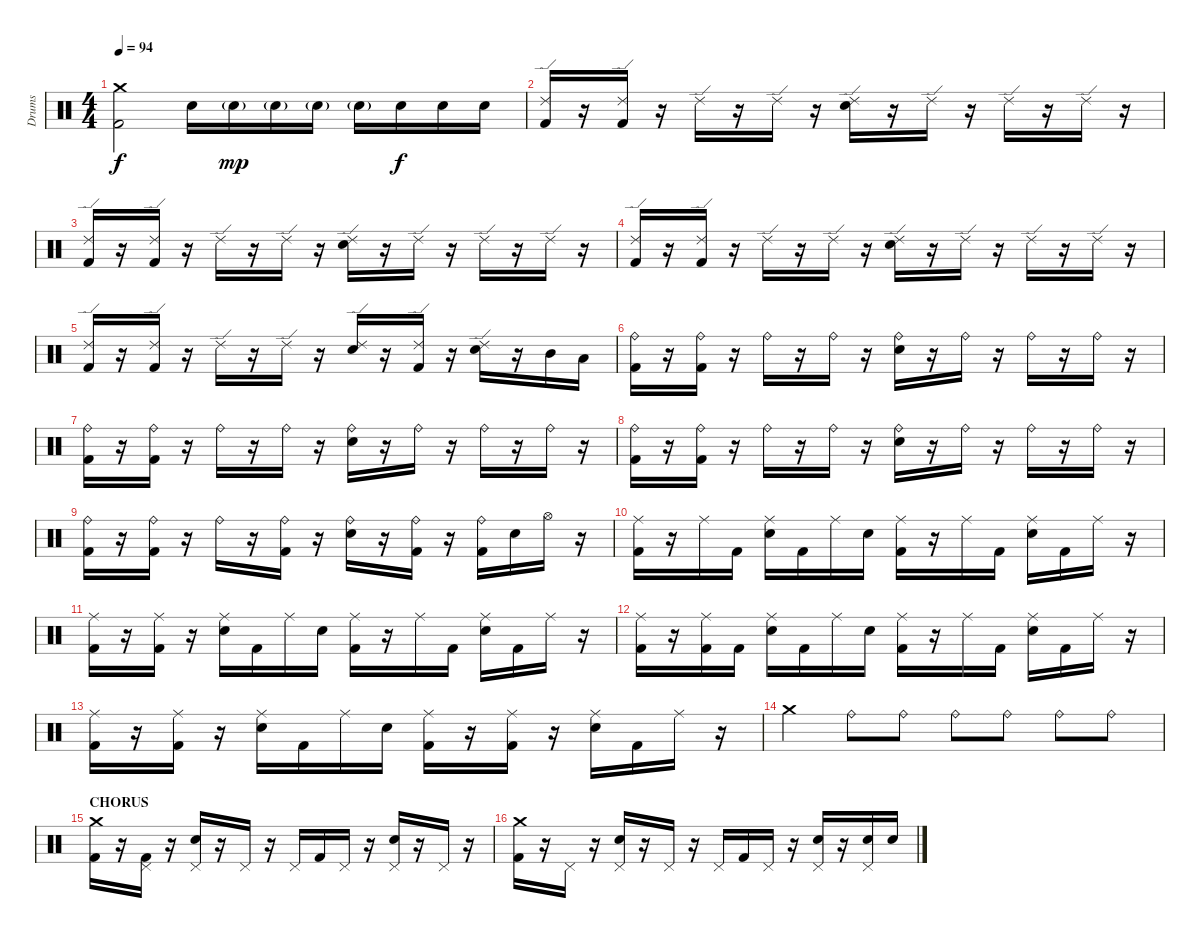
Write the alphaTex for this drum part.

\track ("Drums" "Drums") {instrument percussion}
\staff {score}
\articulation defaults
\ts (4 4)
\tempo 94
\clef neutral
\ks c
("Crash medium (hit)" "Kick (hit) 2").2{dy f} "Electric Snare (hit)".16 "Electric Snare (hit)"{g}.16{dy mp} "Electric Snare (hit)"{g}.16 "Electric Snare (hit)"{g}.16 "Electric Snare (hit)"{g}.16 "Electric Snare (hit)".16{dy f} "Electric Snare (hit)".16 "Electric Snare (hit)".16 |
("Ride (edge) 2" "Kick (hit) 2").16 r.16 ("Ride (edge) 2" "Kick (hit) 2").16 r.16 "Ride (edge) 2".16 r.16 "Ride (edge) 2".16 r.16 ("Ride (edge) 2" "Electric Snare (hit)").16 r.16 "Ride (edge) 2".16 r.16 "Ride (edge) 2".16 r.16 "Ride (edge) 2".16 r.16 |
("Ride (edge) 2" "Kick (hit) 2").16 r.16 ("Ride (edge) 2" "Kick (hit) 2").16 r.16 "Ride (edge) 2".16 r.16 "Ride (edge) 2".16 r.16 ("Ride (edge) 2" "Electric Snare (hit)").16 r.16 "Ride (edge) 2".16 r.16 "Ride (edge) 2".16 r.16 "Ride (edge) 2".16 r.16 |
("Ride (edge) 2" "Kick (hit) 2").16 r.16 ("Ride (edge) 2" "Kick (hit) 2").16 r.16 "Ride (edge) 2".16 r.16 "Ride (edge) 2".16 r.16 ("Ride (edge) 2" "Electric Snare (hit)").16 r.16 "Ride (edge) 2".16 r.16 "Ride (edge) 2".16 r.16 "Ride (edge) 2".16 r.16 |
("Ride (edge) 2" "Kick (hit) 2").16 r.16 ("Ride (edge) 2" "Kick (hit) 2").16 r.16 "Ride (edge) 2".16 r.16 "Ride (edge) 2".16 r.16 ("Ride (edge) 2" "Electric Snare (hit)").16 r.16 ("Ride (edge) 2" "Kick (hit) 2").16 r.16 ("Ride (edge) 2" "Electric Snare (hit)").16 r.16 "Mid Tom (hit)".16 "Low Tom (hit)".16 |
("Ride (bell)" "Kick (hit) 2").16 r.16 ("Ride (bell)" "Kick (hit) 2").16 r.16 "Ride (bell)".16 r.16 "Ride (bell)".16 r.16 ("Ride (bell)" "Electric Snare (hit)").16 r.16 "Ride (bell)".16 r.16 "Ride (bell)".16 r.16 "Ride (bell)".16 r.16 |
("Ride (bell)" "Kick (hit) 2").16 r.16 ("Ride (bell)" "Kick (hit) 2").16 r.16 "Ride (bell)".16 r.16 "Ride (bell)".16 r.16 ("Ride (bell)" "Electric Snare (hit)").16 r.16 "Ride (bell)".16 r.16 "Ride (bell)".16 r.16 "Ride (bell)".16 r.16 |
("Ride (bell)" "Kick (hit) 2").16 r.16 ("Ride (bell)" "Kick (hit) 2").16 r.16 "Ride (bell)".16 r.16 "Ride (bell)".16 r.16 ("Ride (bell)" "Electric Snare (hit)").16 r.16 "Ride (bell)".16 r.16 "Ride (bell)".16 r.16 "Ride (bell)".16 r.16 |
("Ride (bell)" "Kick (hit) 2").16 r.16 ("Ride (bell)" "Kick (hit) 2").16 r.16 "Ride (bell)".16 r.16 ("Ride (bell)" "Kick (hit) 2").16 r.16 ("Ride (bell)" "Electric Snare (hit)").16 r.16 ("Ride (bell)" "Kick (hit) 2").16 r.16 ("Ride (bell)" "Kick (hit) 2").16 "Electric Snare (hit)".16 "Hi-Hat (open)".16 r.16 |
("Ride (middle)" "Kick (hit) 2").16 r.16 "Ride (middle)".16 "Kick (hit) 2".16 ("Ride (middle)" "Electric Snare (hit)").16 "Kick (hit) 2".16 "Ride (middle)".16 "Electric Snare (hit)".16 ("Ride (middle)" "Kick (hit) 2").16 r.16 "Ride (middle)".16 "Kick (hit) 2".16 ("Ride (middle)" "Electric Snare (hit)").16 "Kick (hit) 2".16 "Ride (middle)".16 r.16 |
("Ride (middle)" "Kick (hit) 2").16 r.16 ("Ride (middle)" "Kick (hit) 2").16 r.16 ("Ride (middle)" "Electric Snare (hit)").16 "Kick (hit) 2".16 "Ride (middle)".16 "Electric Snare (hit)".16 ("Ride (middle)" "Kick (hit) 2").16 r.16 "Ride (middle)".16 "Kick (hit) 2".16 ("Ride (middle)" "Electric Snare (hit)").16 "Kick (hit) 2".16 "Ride (middle)".16 r.16 |
("Ride (middle)" "Kick (hit) 2").16 r.16 ("Ride (middle)" "Kick (hit) 2").16 "Kick (hit) 2".16 ("Ride (middle)" "Electric Snare (hit)").16 "Kick (hit) 2".16 "Ride (middle)".16 "Snare (hit) 2".16 ("Ride (middle)" "Kick (hit) 2").16 r.16 "Ride (middle)".16 "Kick (hit) 2".16 ("Ride (middle)" "Electric Snare (hit)").16 "Kick (hit) 2".16 "Ride (middle)".16 r.16 |
("Ride (middle)" "Kick (hit) 2").16 r.16 ("Ride (middle)" "Kick (hit) 2").16 r.16 ("Ride (middle)" "Electric Snare (hit)").16 "Kick (hit) 2".16 "Ride (middle)".16 "Electric Snare (hit)".16 ("Ride (middle)" "Kick (hit) 2").16 r.16 ("Ride (middle)" "Kick (hit) 2").16 r.16 ("Ride (middle)" "Electric Snare (hit)").16 "Kick (hit) 2".16 "Ride (middle)".16 r.16 |
"Crash medium (hit)".4 "Ride (bell)".8 "Ride (bell)".8 "Ride (bell)".8 "Ride (bell)".8 "Ride (bell)".8 "Ride (bell)".8 |
\section ("" "CHORUS")
("Crash medium (hit)" "Kick (hit) 2").16 r.16 ("Pedal Hi-Hat (hit)" "Kick (hit) 2").16 r.16 ("Pedal Hi-Hat (hit)" "Electric Snare (hit)").16 r.16 "Pedal Hi-Hat (hit)".16 r.16 "Pedal Hi-Hat (hit)".16 "Kick (hit) 2".16 "Pedal Hi-Hat (hit)".16 r.16 ("Pedal Hi-Hat (hit)" "Electric Snare (hit)").16 r.16 "Pedal Hi-Hat (hit)".16 r.16 |
("Crash medium (hit)" "Kick (hit) 2").16 r.16 "Pedal Hi-Hat (hit)".16 r.16 ("Pedal Hi-Hat (hit)" "Electric Snare (hit)").16 r.16 "Pedal Hi-Hat (hit)".16 r.16 "Pedal Hi-Hat (hit)".16 "Kick (hit) 2".16 "Pedal Hi-Hat (hit)".16 r.16 ("Pedal Hi-Hat (hit)" "Electric Snare (hit)").16 r.16 ("Pedal Hi-Hat (hit)" "Electric Snare (hit)").16 "Electric Snare (hit)".16
